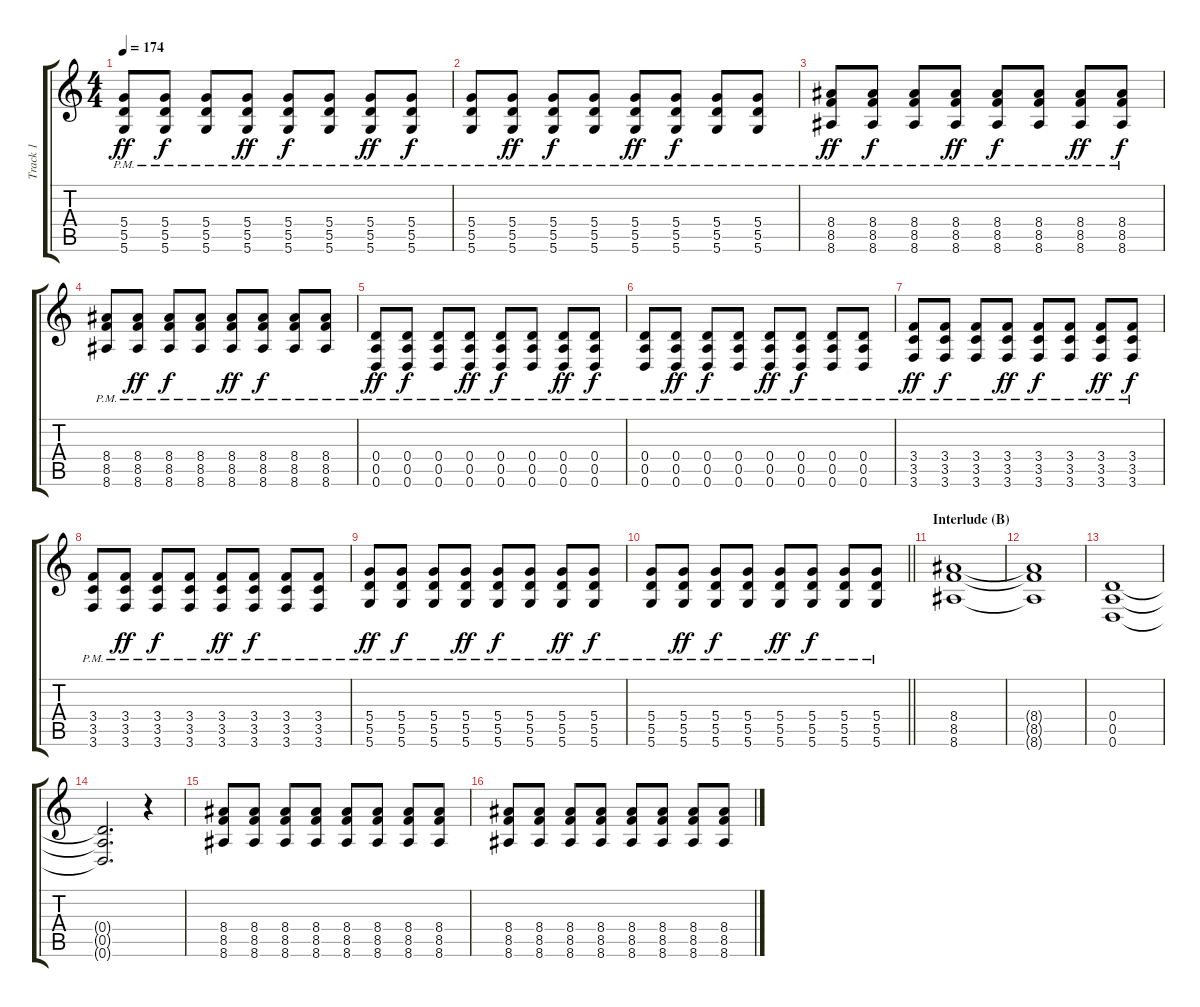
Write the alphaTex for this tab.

\track ("Track 1" "Track 1") {instrument distortionguitar}
\staff {score tabs}
\tuning (E4 B3 G3 D3 A2 D2) {hide}
\ts (4 4)
\tempo 174
\clef g2
\ks c
(5.4{pm} 5.5{pm} 5.6{pm}).8{dy ff} (5.4{pm} 5.5{pm} 5.6{pm}).8{dy f} (5.4{pm} 5.5{pm} 5.6{pm}).8 (5.4{pm} 5.5{pm} 5.6{pm}).8{dy ff} (5.4{pm} 5.5{pm} 5.6{pm}).8{dy f} (5.4{pm} 5.5{pm} 5.6{pm}).8 (5.4{pm} 5.5{pm} 5.6{pm}).8{dy ff} (5.4{pm} 5.5{pm} 5.6{pm}).8{dy f} |
(5.4{pm} 5.5{pm} 5.6{pm}).8 (5.4{pm} 5.5{pm} 5.6{pm}).8{dy ff} (5.4{pm} 5.5{pm} 5.6{pm}).8{dy f} (5.4{pm} 5.5{pm} 5.6{pm}).8 (5.4{pm} 5.5{pm} 5.6{pm}).8{dy ff} (5.4{pm} 5.5{pm} 5.6{pm}).8{dy f} (5.4{pm} 5.5{pm} 5.6{pm}).8 (5.4{pm} 5.5{pm} 5.6{pm}).8 |
(8.4{pm} 8.5{pm} 8.6{pm}).8{dy ff} (8.4{pm} 8.5{pm} 8.6{pm}).8{dy f} (8.4{pm} 8.5{pm} 8.6{pm}).8 (8.4{pm} 8.5{pm} 8.6{pm}).8{dy ff} (8.4{pm} 8.5{pm} 8.6{pm}).8{dy f} (8.4{pm} 8.5{pm} 8.6{pm}).8 (8.4{pm} 8.5{pm} 8.6{pm}).8{dy ff} (8.4{pm} 8.5{pm} 8.6{pm}).8{dy f} |
(8.4{pm} 8.5{pm} 8.6{pm}).8 (8.4{pm} 8.5{pm} 8.6{pm}).8{dy ff} (8.4{pm} 8.5{pm} 8.6{pm}).8{dy f} (8.4{pm} 8.5{pm} 8.6{pm}).8 (8.4{pm} 8.5{pm} 8.6{pm}).8{dy ff} (8.4{pm} 8.5{pm} 8.6{pm}).8{dy f} (8.4{pm} 8.5{pm} 8.6{pm}).8 (8.4{pm} 8.5{pm} 8.6{pm}).8 |
(0.4{pm} 0.5{pm} 0.6{pm}).8{dy ff} (0.4{pm} 0.5{pm} 0.6{pm}).8{dy f} (0.4{pm} 0.5{pm} 0.6{pm}).8 (0.4{pm} 0.5{pm} 0.6{pm}).8{dy ff} (0.4{pm} 0.5{pm} 0.6{pm}).8{dy f} (0.4{pm} 0.5{pm} 0.6{pm}).8 (0.4{pm} 0.5{pm} 0.6{pm}).8{dy ff} (0.4{pm} 0.5{pm} 0.6{pm}).8{dy f} |
(0.4{pm} 0.5{pm} 0.6{pm}).8 (0.4{pm} 0.5{pm} 0.6{pm}).8{dy ff} (0.4{pm} 0.5{pm} 0.6{pm}).8{dy f} (0.4{pm} 0.5{pm} 0.6{pm}).8 (0.4{pm} 0.5{pm} 0.6{pm}).8{dy ff} (0.4{pm} 0.5{pm} 0.6{pm}).8{dy f} (0.4{pm} 0.5{pm} 0.6{pm}).8 (0.4{pm} 0.5{pm} 0.6{pm}).8 |
(3.4{pm} 3.5{pm} 3.6{pm}).8{dy ff} (3.4{pm} 3.5{pm} 3.6{pm}).8{dy f} (3.4{pm} 3.5{pm} 3.6{pm}).8 (3.4{pm} 3.5{pm} 3.6{pm}).8{dy ff} (3.4{pm} 3.5{pm} 3.6{pm}).8{dy f} (3.4{pm} 3.5{pm} 3.6{pm}).8 (3.4{pm} 3.5{pm} 3.6{pm}).8{dy ff} (3.4{pm} 3.5{pm} 3.6{pm}).8{dy f} |
(3.4{pm} 3.5{pm} 3.6{pm}).8 (3.4{pm} 3.5{pm} 3.6{pm}).8{dy ff} (3.4{pm} 3.5{pm} 3.6{pm}).8{dy f} (3.4{pm} 3.5{pm} 3.6{pm}).8 (3.4{pm} 3.5{pm} 3.6{pm}).8{dy ff} (3.4{pm} 3.5{pm} 3.6{pm}).8{dy f} (3.4{pm} 3.5{pm} 3.6{pm}).8 (3.4{pm} 3.5{pm} 3.6{pm}).8 |
(5.4{pm} 5.5{pm} 5.6{pm}).8{dy ff} (5.4{pm} 5.5{pm} 5.6{pm}).8{dy f} (5.4{pm} 5.5{pm} 5.6{pm}).8 (5.4{pm} 5.5{pm} 5.6{pm}).8{dy ff} (5.4{pm} 5.5{pm} 5.6{pm}).8{dy f} (5.4{pm} 5.5{pm} 5.6{pm}).8 (5.4{pm} 5.5{pm} 5.6{pm}).8{dy ff} (5.4{pm} 5.5{pm} 5.6{pm}).8{dy f} |
\barLineRight lightlight
(5.4{pm} 5.5{pm} 5.6{pm}).8 (5.4{pm} 5.5{pm} 5.6{pm}).8{dy ff} (5.4{pm} 5.5{pm} 5.6{pm}).8{dy f} (5.4{pm} 5.5{pm} 5.6{pm}).8 (5.4{pm} 5.5{pm} 5.6{pm}).8{dy ff} (5.4{pm} 5.5{pm} 5.6{pm}).8{dy f} (5.4{pm} 5.5{pm} 5.6{pm}).8 (5.4{pm} 5.5{pm} 5.6{pm}).8 |
\section ("" "Interlude (B)")
(8.4 8.5 8.6).1 |
(8.4{t} 8.5{t} 8.6{t}).1 |
(0.4 0.5 0.6).1 |
(0.4{t} 0.5{t} 0.6{t}).2{d} r.4 |
(8.4 8.5 8.6).8 (8.4 8.5 8.6).8 (8.4 8.5 8.6).8 (8.4 8.5 8.6).8 (8.4 8.5 8.6).8 (8.4 8.5 8.6).8 (8.4 8.5 8.6).8 (8.4 8.5 8.6).8 |
(8.4 8.5 8.6).8 (8.4 8.5 8.6).8 (8.4 8.5 8.6).8 (8.4 8.5 8.6).8 (8.4 8.5 8.6).8 (8.4 8.5 8.6).8 (8.4 8.5 8.6).8 (8.4 8.5 8.6).8
